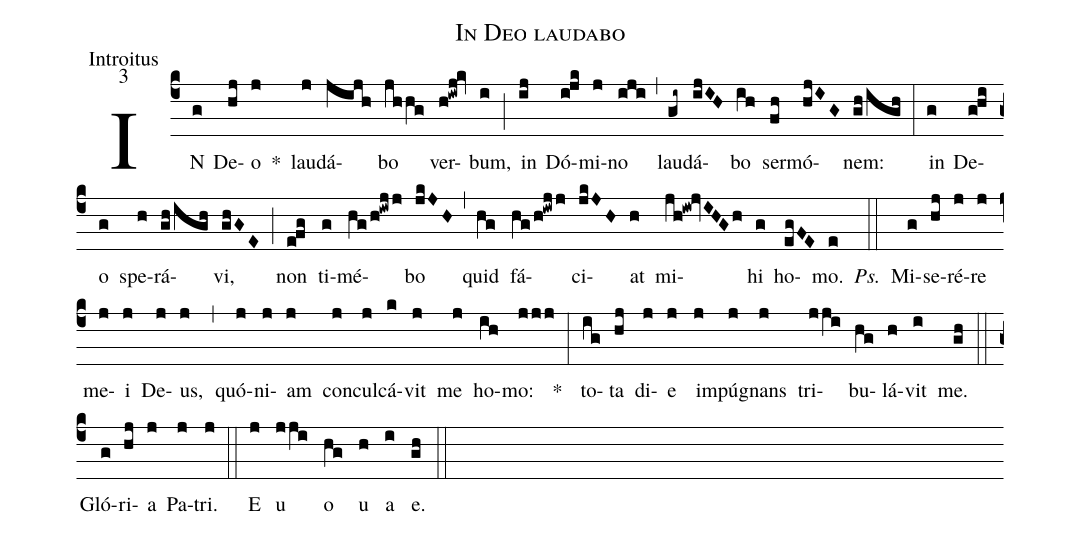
name:In Deo laudabo;
office-part:Introitus;
mode:3;
%%
(c4) IN(g) De(hj)o(j) *() lau(j)dá(jijh)bo(jhhg) ver(h!iwj!kv)bum,(i) (;) in(ij) Dó(i!jk)mi(j)no(iji) (,) lau(gi~)dá(ijIH)bo(ih) ser(fh)mó(hjIG)nem:(gh/igh) (:) in(g) De(g!hi)o(g) spe(h)rá(gh/igh)vi,(ghGE) (;) non(e!fg) ti(g)mé(hg/h!iwjj)bo(jkJH) (,) quid(hg) fá(hg/h!iwjj)ci(jkJH)at(h) mi(jh!iw!jvIHGh)hi(g) ho(egFE)mo.(e) <i>Ps.</i>(::) Mi(g)se(hj)ré(j)re(j) me(j)i(j) De(j)us,(j) (,) quó(j)ni(j)am(j) con(j)cul(j)cá(k)vit(j) me(j) ho(ih)mo:(jjj) *(:) to(ig)ta(hj) di(j)e(j) im(j)pú(j)gnans(j) tri(jji)bu(hg)lá(h)vit(i) me.(gh) (::) Gló(g)ri(hj)a(j) Pa(j)tri.(j) (::) E(j) u(jji) o(hg) u(h) a(i) e.(gh) (::)
